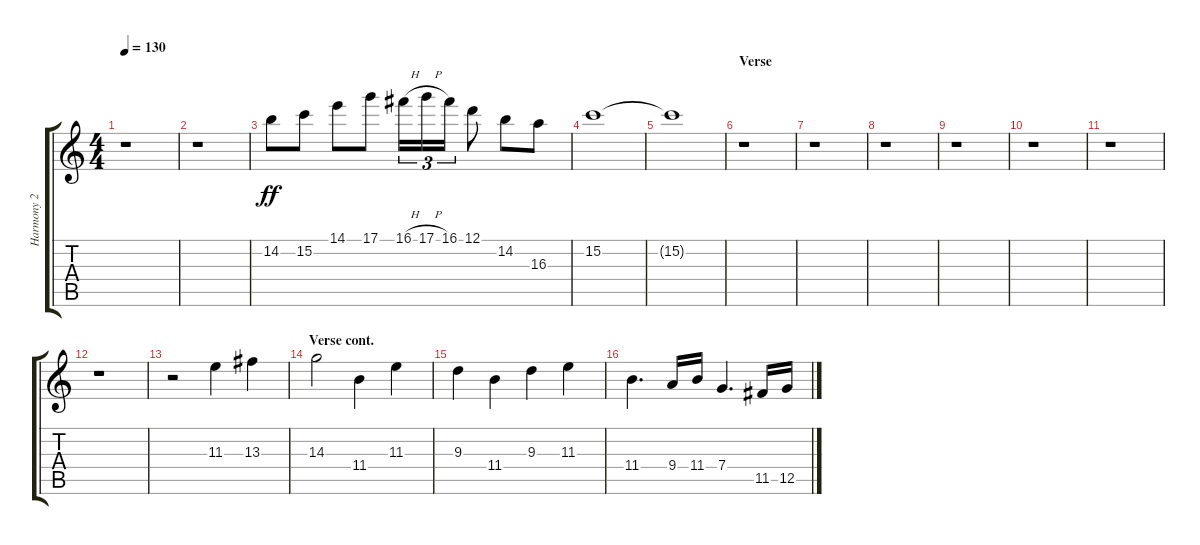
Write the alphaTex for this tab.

\track ("Harmony 2" "Harmony 2") {instrument overdrivenguitar}
\staff {score tabs}
\tuning (D4 A3 F3 C3 G2 C2) {hide}
\ts (4 4)
\tempo 130
\clef g2
\ks aminor
r.1{dy ff} |
r.1 |
14.2.8 15.2.8 14.1.8 17.1.8 16.1{h}.16{tu (3 2)} 17.1{h}.16{tu (3 2)} 16.1.16{tu (3 2)} 12.1.8 14.2.8 16.3.8 |
15.2.1 |
15.2{t}.1 |
\section ("" "Verse")
r.1 |
r.1 |
r.1 |
r.1 |
r.1 |
r.1 |
r.1 |
r.2 11.3.4 13.3.4 |
\section ("" "Verse cont.")
14.3.2 11.4.4 11.3.4 |
9.3.4 11.4.4 9.3.4 11.3.4 |
11.4.4{d} 9.4.16 11.4.16 7.4.4{d} 11.5.16 12.5.16
